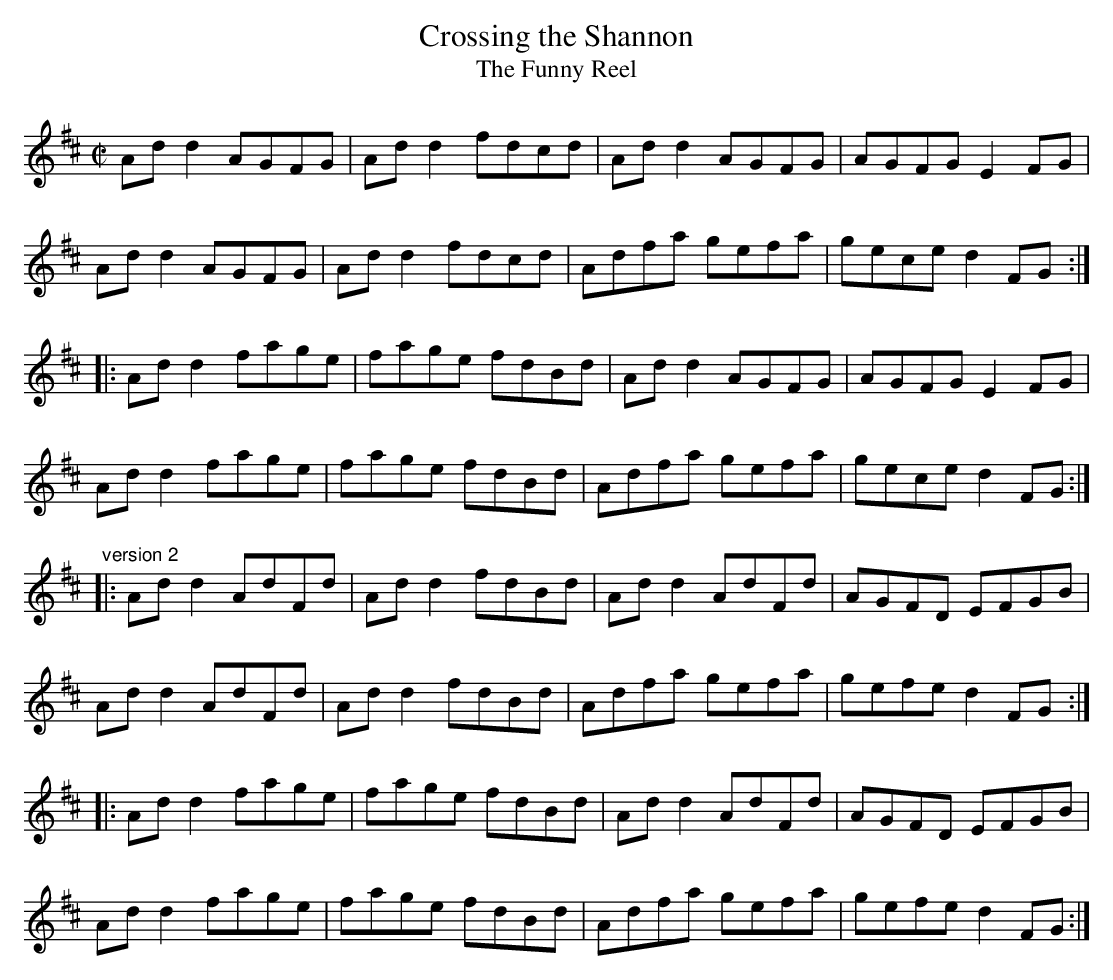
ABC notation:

X:1
T:Crossing the Shannon
T:Funny Reel, The
M:C|
K:D
Add2 AGFG|Add2 fdcd|Add2 AGFG|AGFG E2FG|
Add2 AGFG|Add2 fdcd|Adfa gefa|gece d2FG:|
|:Add2 fage|fage fdBd|Add2 AGFG|AGFG E2FG|
Add2 fage|fage fdBd|Adfa gefa|gece d2FG:|
"version 2"
|:Add2 AdFd|Add2 fdBd|Add2 AdFd|AGFD EFGB|
Add2 AdFd|Add2 fdBd|Adfa gefa|gefe d2FG:|
|:Add2 fage|fage fdBd|Add2 AdFd|AGFD EFGB|
Add2 fage|fage fdBd|Adfa gefa|gefe d2FG:|
